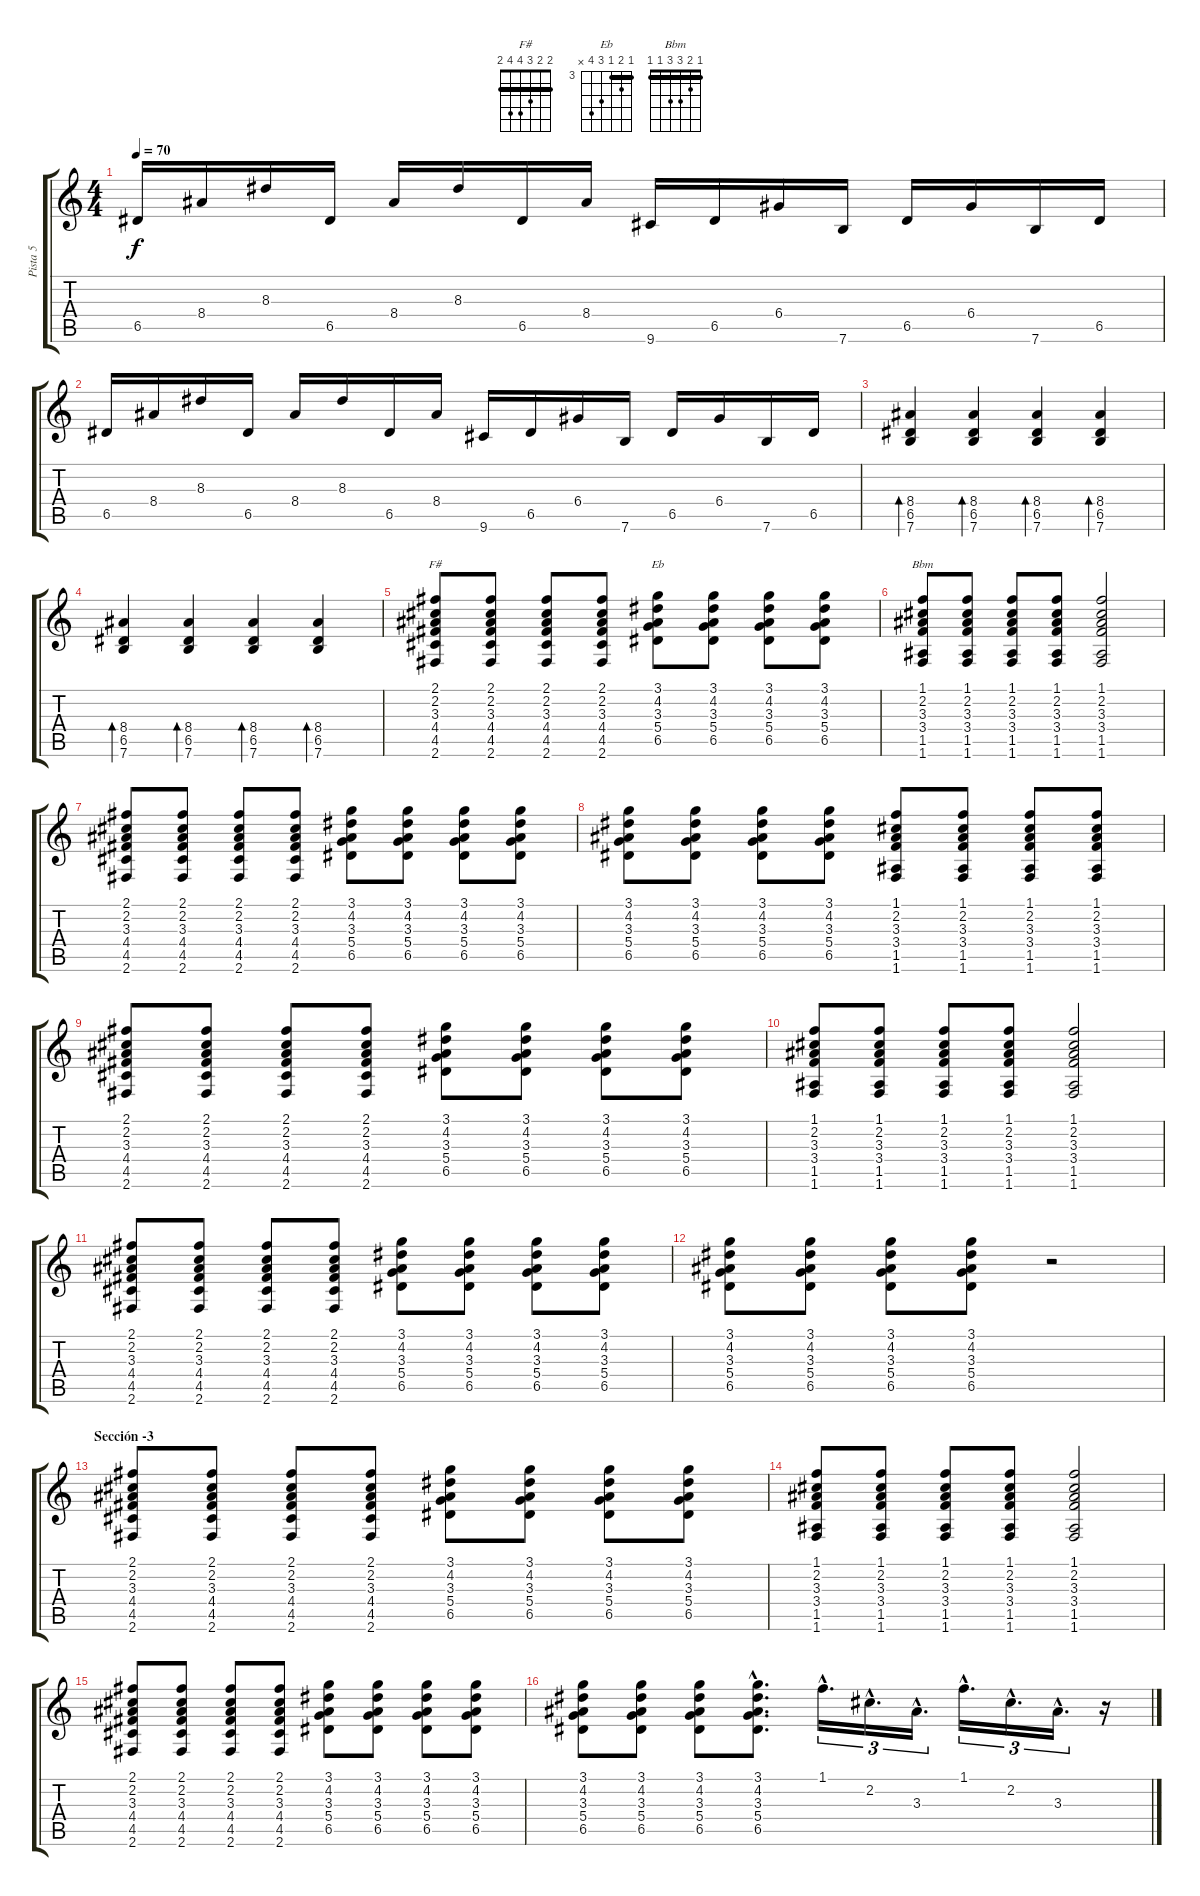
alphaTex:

\track ("Pista 5" "Pista 5") {instrument acousticguitarnylon}
\staff {score tabs}
\tuning (E4 B3 G3 D3 A2 E2) {hide}
\chord ("F#" 2 2 3 4 4 2) {barre 2}
\chord ("Eb" 3 4 3 5 6 x) {firstfret 3 barre 3}
\chord ("Bbm" 1 2 3 3 1 1) {barre 1}
\ts (4 4)
\tempo 70
\clef g2
\ks c
6.5.16{dy f} 8.4.16 8.3.16 6.5.16 8.4.16 8.3.16 6.5.16 8.4.16 9.6.16 6.5.16 6.4.16 7.6.16 6.5.16 6.4.16 7.6.16 6.5.16 |
6.5.16 8.4.16 8.3.16 6.5.16 8.4.16 8.3.16 6.5.16 8.4.16 9.6.16 6.5.16 6.4.16 7.6.16 6.5.16 6.4.16 7.6.16 6.5.16 |
(8.4 6.5 7.6).4{bd 240} (8.4 6.5 7.6).4{bd 240} (8.4 6.5 7.6).4{bd 240} (8.4 6.5 7.6).4{bd 240} |
(8.4 6.5 7.6).4{bd 240} (8.4 6.5 7.6).4{bd 240} (8.4 6.5 7.6).4{bd 240} (8.4 6.5 7.6).4{bd 240} |
(2.1 2.2 3.3 4.4 4.5 2.6).8{ch "F#" volume 9} (2.1 2.2 3.3 4.4 4.5 2.6).8 (2.1 2.2 3.3 4.4 4.5 2.6).8 (2.1 2.2 3.3 4.4 4.5 2.6).8 (3.1 4.2 3.3 5.4 6.5).8{ch "Eb"} (3.1 4.2 3.3 5.4 6.5).8 (3.1 4.2 3.3 5.4 6.5).8 (3.1 4.2 3.3 5.4 6.5).8 |
(1.1 2.2 3.3 3.4 1.5 1.6).8{ch "Bbm"} (1.1 2.2 3.3 3.4 1.5 1.6).8 (1.1 2.2 3.3 3.4 1.5 1.6).8 (1.1 2.2 3.3 3.4 1.5 1.6).8 (1.1 2.2 3.3 3.4 1.5 1.6).2 |
(2.1 2.2 3.3 4.4 4.5 2.6).8{volume 9} (2.1 2.2 3.3 4.4 4.5 2.6).8 (2.1 2.2 3.3 4.4 4.5 2.6).8 (2.1 2.2 3.3 4.4 4.5 2.6).8 (3.1 4.2 3.3 5.4 6.5).8 (3.1 4.2 3.3 5.4 6.5).8 (3.1 4.2 3.3 5.4 6.5).8 (3.1 4.2 3.3 5.4 6.5).8 |
(3.1 4.2 3.3 5.4 6.5).8 (3.1 4.2 3.3 5.4 6.5).8 (3.1 4.2 3.3 5.4 6.5).8 (3.1 4.2 3.3 5.4 6.5).8 (1.1 2.2 3.3 3.4 1.5 1.6).8 (1.1 2.2 3.3 3.4 1.5 1.6).8 (1.1 2.2 3.3 3.4 1.5 1.6).8 (1.1 2.2 3.3 3.4 1.5 1.6).8 |
(2.1 2.2 3.3 4.4 4.5 2.6).8{volume 9} (2.1 2.2 3.3 4.4 4.5 2.6).8 (2.1 2.2 3.3 4.4 4.5 2.6).8 (2.1 2.2 3.3 4.4 4.5 2.6).8 (3.1 4.2 3.3 5.4 6.5).8 (3.1 4.2 3.3 5.4 6.5).8 (3.1 4.2 3.3 5.4 6.5).8 (3.1 4.2 3.3 5.4 6.5).8 |
(1.1 2.2 3.3 3.4 1.5 1.6).8 (1.1 2.2 3.3 3.4 1.5 1.6).8 (1.1 2.2 3.3 3.4 1.5 1.6).8 (1.1 2.2 3.3 3.4 1.5 1.6).8 (1.1 2.2 3.3 3.4 1.5 1.6).2 |
(2.1 2.2 3.3 4.4 4.5 2.6).8{volume 9} (2.1 2.2 3.3 4.4 4.5 2.6).8 (2.1 2.2 3.3 4.4 4.5 2.6).8 (2.1 2.2 3.3 4.4 4.5 2.6).8 (3.1 4.2 3.3 5.4 6.5).8 (3.1 4.2 3.3 5.4 6.5).8 (3.1 4.2 3.3 5.4 6.5).8 (3.1 4.2 3.3 5.4 6.5).8 |
(3.1 4.2 3.3 5.4 6.5).8 (3.1 4.2 3.3 5.4 6.5).8 (3.1 4.2 3.3 5.4 6.5).8 (3.1 4.2 3.3 5.4 6.5).8 r.2 |
\section ("" "Sección -3")
(2.1 2.2 3.3 4.4 4.5 2.6).8{volume 9} (2.1 2.2 3.3 4.4 4.5 2.6).8 (2.1 2.2 3.3 4.4 4.5 2.6).8 (2.1 2.2 3.3 4.4 4.5 2.6).8 (3.1 4.2 3.3 5.4 6.5).8 (3.1 4.2 3.3 5.4 6.5).8 (3.1 4.2 3.3 5.4 6.5).8 (3.1 4.2 3.3 5.4 6.5).8 |
(1.1 2.2 3.3 3.4 1.5 1.6).8 (1.1 2.2 3.3 3.4 1.5 1.6).8 (1.1 2.2 3.3 3.4 1.5 1.6).8 (1.1 2.2 3.3 3.4 1.5 1.6).8 (1.1 2.2 3.3 3.4 1.5 1.6).2 |
(2.1 2.2 3.3 4.4 4.5 2.6).8{volume 9} (2.1 2.2 3.3 4.4 4.5 2.6).8 (2.1 2.2 3.3 4.4 4.5 2.6).8 (2.1 2.2 3.3 4.4 4.5 2.6).8 (3.1 4.2 3.3 5.4 6.5).8 (3.1 4.2 3.3 5.4 6.5).8 (3.1 4.2 3.3 5.4 6.5).8 (3.1 4.2 3.3 5.4 6.5).8 |
(3.1 4.2 3.3 5.4 6.5).8 (3.1 4.2 3.3 5.4 6.5).8 (3.1 4.2 3.3 5.4 6.5).8 (3.1{hac} 4.2{hac} 3.3{hac} 5.4{hac} 6.5{hac}).8{d} 1.1{hac}.16{d tu (3 2)} 2.2{hac}.16{d tu (3 2)} 3.3{hac}.16{d tu (3 2)} 1.1{hac}.16{d tu (3 2)} 2.2{hac}.16{d tu (3 2)} 3.3{hac}.16{d tu (3 2)} r.16
